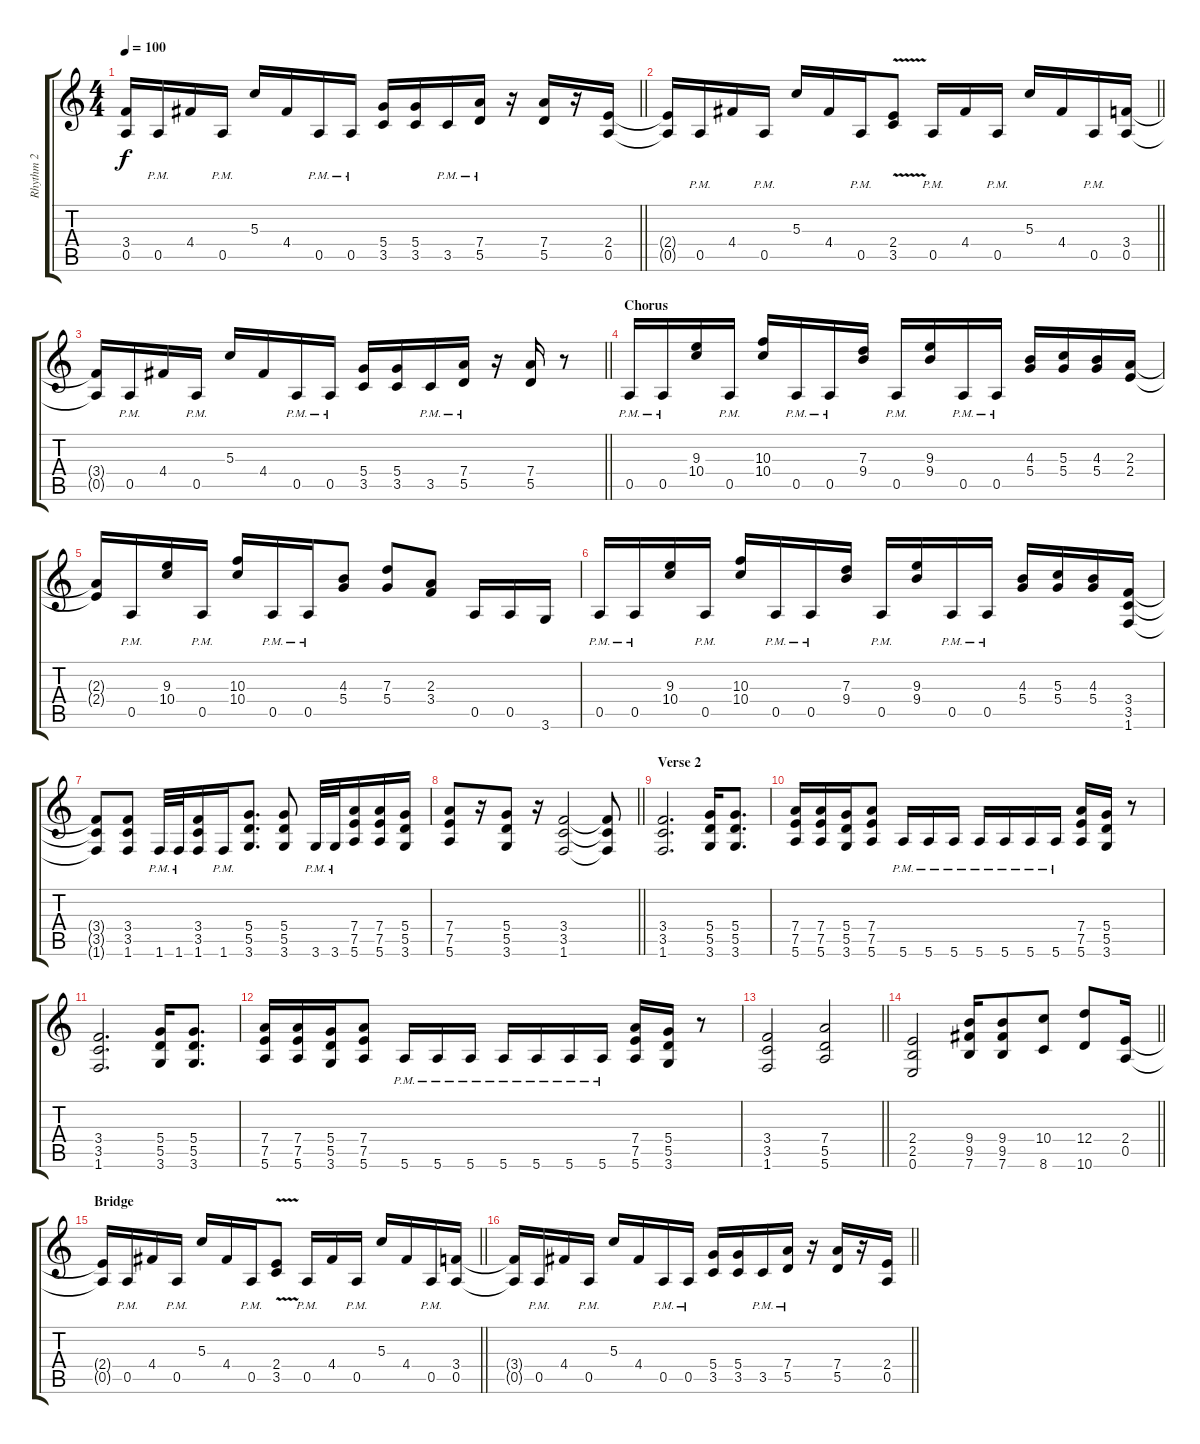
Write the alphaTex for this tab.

\track ("Rhythm 2" "Rhythm 2") {instrument distortionguitar}
\staff {score tabs}
\tuning (E4 B3 G3 D3 A2 E2) {hide}
\ts (4 4)
\tempo 100
\clef g2
\barLineRight lightlight
\ks c
(3.4{t} 0.5{t}).16{dy f} 0.5{pm}.16 4.4.16 0.5{pm}.16 5.3.16 4.4.16 0.5{pm}.16 0.5{pm}.16 (5.4 3.5).16 (5.4 3.5).16 3.5{pm}.16 (7.4 5.5{pm}).16 r.16 (7.4 5.5).16 r.16 (2.4 0.5).16 |
\barLineRight lightlight
(2.4{t} 0.5{t}).16 0.5{pm}.16 4.4.16 0.5{pm}.16 5.3.16 4.4.16 0.5{pm}.16 (2.4{v} 3.5).8 0.5{pm}.16 4.4.16 0.5{pm}.16 5.3.16 4.4.16 0.5{pm}.16 (3.4 0.5).16 |
\barLineRight lightlight
(3.4{t} 0.5{t}).16 0.5{pm}.16 4.4.16 0.5{pm}.16 5.3.16 4.4.16 0.5{pm}.16 0.5{pm}.16 (5.4 3.5).16 (5.4 3.5).16 3.5{pm}.16 (7.4 5.5{pm}).16 r.16 (7.4 5.5).16 r.8 |
\section ("" "Chorus")
0.5{pm}.16 0.5{pm}.16 (9.3 10.4).16 0.5{pm}.16 (10.3 10.4).16 0.5{pm}.16 0.5{pm}.16 (7.3 9.4).16 0.5{pm}.16 (9.3 9.4).16 0.5{pm}.16 0.5{pm}.16 (4.3 5.4).16 (5.3 5.4).16 (4.3 5.4).16 (2.3 2.4).16 |
(2.3{t} 2.4{t}).16 0.5{pm}.16 (9.3 10.4).16 0.5{pm}.16 (10.3 10.4).16 0.5{pm}.16 0.5{pm}.16 (4.3 5.4).8 (7.3 5.4).8 (2.3 3.4).8 0.5.16 0.5.16 3.6.16 |
0.5{pm}.16 0.5{pm}.16 (9.3 10.4).16 0.5{pm}.16 (10.3 10.4).16 0.5{pm}.16 0.5{pm}.16 (7.3 9.4).16 0.5{pm}.16 (9.3 9.4).16 0.5{pm}.16 0.5{pm}.16 (4.3 5.4).16 (5.3 5.4).16 (4.3 5.4).16 (3.4 3.5 1.6).16 |
(3.4{t} 3.5{t} 1.6{t}).8 (3.4 3.5 1.6).8 1.6{pm}.32 1.6{pm}.32 (3.4 3.5 1.6).16 1.6{pm}.16 (5.4 5.5 3.6).8{d} (5.4 5.5 3.6).8 3.6{pm}.32 3.6{pm}.32 (7.4 7.5 5.6).16 (7.4 7.5 5.6).16 (5.4 5.5 3.6).16 |
\barLineRight lightlight
(7.4 7.5 5.6).8 r.16 (5.4 5.5 3.6).8 r.16 (3.4 3.5 1.6).2 (3.4{t} 3.5{t} 1.6{t}).8 |
\section ("" "Verse 2")
(3.4 3.5 1.6).2{d} (5.4 5.5 3.6).16 (5.4 5.5 3.6).8{d} |
(7.4 7.5 5.6).16 (7.4 7.5 5.6).16 (5.4 5.5 3.6).16 (7.4 7.5 5.6).8 5.6{pm}.16 5.6{pm}.16 5.6{pm}.16 5.6{pm}.16 5.6{pm}.16 5.6{pm}.16 5.6{pm}.16 (7.4 7.5 5.6).16 (5.4 5.5 3.6).16 r.8 |
(3.4 3.5 1.6).2{d} (5.4 5.5 3.6).16 (5.4 5.5 3.6).8{d} |
(7.4 7.5 5.6).16 (7.4 7.5 5.6).16 (5.4 5.5 3.6).16 (7.4 7.5 5.6).8 5.6{pm}.16 5.6{pm}.16 5.6{pm}.16 5.6{pm}.16 5.6{pm}.16 5.6{pm}.16 5.6{pm}.16 (7.4 7.5 5.6).16 (5.4 5.5 3.6).16 r.8 |
\barLineRight lightlight
(3.4 3.5 1.6).2 (7.4 5.5 5.6).2 |
\barLineRight lightlight
(2.4 2.5 0.6).2 (9.4 9.5 7.6).16 (9.4 9.5 7.6).8 (10.4 8.6).8 (12.4 10.6).8 (2.4 0.5).16 |
\section ("" "Bridge")
\barLineRight lightlight
(2.4{t} 0.5{t}).16 0.5{pm}.16 4.4.16 0.5{pm}.16 5.3.16 4.4.16 0.5{pm}.16 (2.4{v} 3.5).8 0.5{pm}.16 4.4.16 0.5{pm}.16 5.3.16 4.4.16 0.5{pm}.16 (3.4 0.5).16 |
\barLineRight lightlight
(3.4{t} 0.5{t}).16 0.5{pm}.16 4.4.16 0.5{pm}.16 5.3.16 4.4.16 0.5{pm}.16 0.5{pm}.16 (5.4 3.5).16 (5.4 3.5).16 3.5{pm}.16 (7.4 5.5{pm}).16 r.16 (7.4 5.5).16 r.16 (2.4 0.5).16
